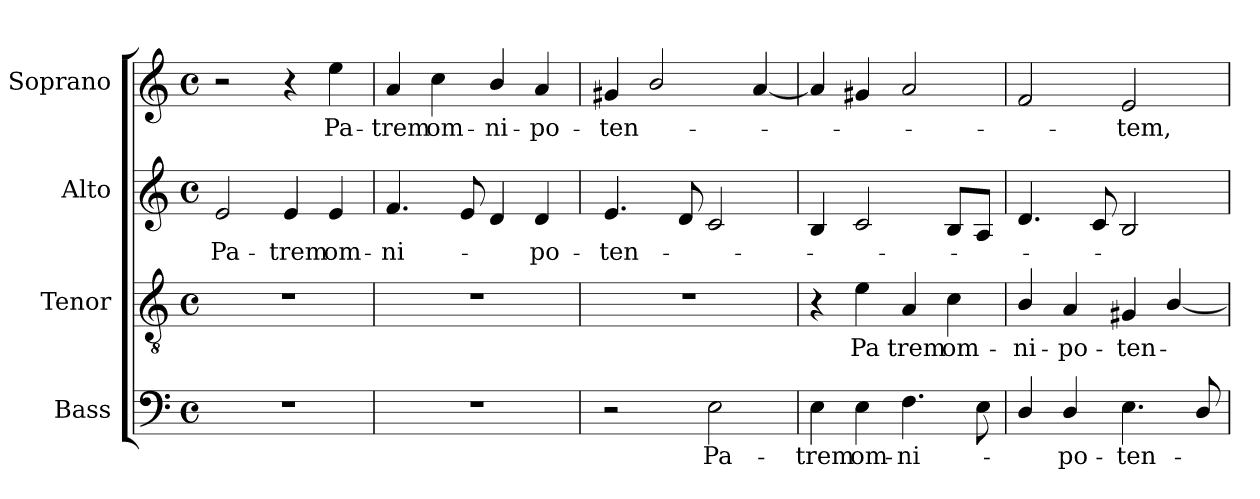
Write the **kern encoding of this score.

**kern	**text	**kern	**text	**kern	**text	**kern	**text
*part4	*part4	*part3	*part3	*part2	*part2	*part1	*part1
*staff4	*staff4	*staff3	*staff3	*staff2	*staff2	*staff1	*staff1
*I"Bass	*	*I"Tenor	*	*I"Alto	*	*I"Soprano	*
*I'B.	*	*I'T.	*	*I'A.	*	*I'S.	*
!!LO:PB:g=z
*clefF4	*	*clefGv2	*	*clefG2	*	*clefG2	*
*	*	*ITrd7c12	*	*	*	*	*
*k[]	*	*k[]	*	*k[]	*	*k[]	*
*C:	*	*C:	*	*C:	*	*C:	*
*M4/4	*	*M4/4	*	*M4/4	*	*M4/4	*
*met(c)	*	*met(c)	*	*met(c)	*	*met(c)	*
=1	=1	=1	=1	=1	=1	=1	=1
!	!	!	!	!	!LO:LY:b:color=#000000	!	!
1r	.	1r	.	2ei/	Pa-	2r	.
!	!	!	!	!	!LO:LY:b:color=#000000	!	!
.	.	.	.	4ei/	-trem	4r	.
!	!	!	!	!	!LO:LY:b:color=#000000	!	!
!	!	!	!	!	!	!	!LO:LY:b:color=#000000
.	.	.	.	4ei/	om-	4eei\	Pa-
=2	=2	=2	=2	=2	=2	=2	=2
!	!	!	!	!	!LO:LY:b:color=#000000	!	!
!	!	!	!	!	!	!	!LO:LY:b:color=#000000
1r	.	1r	.	4.fi/	-ni-	4ai/	-trem
!	!	!	!	!	!	!	!LO:LY:b:color=#000000
.	.	.	.	.	.	4cci\	om-
.	.	.	.	8ei/	.	.	.
!	!	!	!	!	!	!	!LO:LY:b:color=#000000
.	.	.	.	4di/	.	4bi/	-ni-
!	!	!	!	!	!LO:LY:b:color=#000000	!	!
!	!	!	!	!	!	!	!LO:LY:b:color=#000000
.	.	.	.	4di/	-po-	4ai/	-po-
=3	=3	=3	=3	=3	=3	=3	=3
!	!	!	!	!	!LO:LY:b:color=#000000	!	!
!	!	!	!	!	!	!	!LO:LY:b:color=#000000
2r	.	1r	.	4.ei/	-ten-	4g#Xi/	-ten-
.	.	.	.	.	.	2bi/	.
.	.	.	.	8di/	.	.	.
!	!LO:LY:b:color=#000000	!	!	!	!	!	!
2Ei\	Pa-	.	.	2ci/	.	.	.
.	.	.	.	.	.	[4ai/	.
=4	=4	=4	=4	=4	=4	=4	=4
!	!LO:LY:b:color=#000000	!	!	!	!	!	!
4Ei\	-trem	4r	.	4Bi/	.	4ai/]	.
!	!LO:LY:b:color=#000000	!	!	!	!	!	!
!	!	!	!LO:LY:b:color=#000000	!	!	!	!
4Ei\	om-	4Ei\	Pa	2ci/	.	4g#Xi/	.
!	!LO:LY:b:color=#000000	!	!	!	!	!	!
!	!	!	!LO:LY:b:color=#000000	!	!	!	!
4.Fi\	-ni-	4AAi/	trem	.	.	2ai/	.
!	!	!	!LO:LY:b:color=#000000	!	!	!	!
.	.	4Ci\	om-	8Bi/L	.	.	.
8Ei\	.	.	.	8Ai/J	.	.	.
=5	=5	=5	=5	=5	=5	=5	=5
!	!	!	!LO:LY:b:color=#000000	!	!	!	!
4Di/	.	4BBi/	-ni-	4.di/	.	2fi/	.
!	!LO:LY:b:color=#000000	!	!	!	!	!	!
!	!	!	!LO:LY:b:color=#000000	!	!	!	!
4Di/	-po-	4AAi/	-po-	.	.	.	.
.	.	.	.	8ci/	.	.	.
!	!LO:LY:b:color=#000000	!	!	!	!	!	!
!	!	!	!LO:LY:b:color=#000000	!	!	!	!
!	!	!	!	!	!	!	!LO:LY:b:color=#000000
4.Ei\	-ten-	4GG#Xi/	-ten-	2Bi/	.	2ei/	-tem,
.	.	[4BBi/	.	.	.	.	.
8Di/	.	.	.	.	.	.	.
=	=	=	=	=	=	=	=
*-	*-	*-	*-	*-	*-	*-	*-
